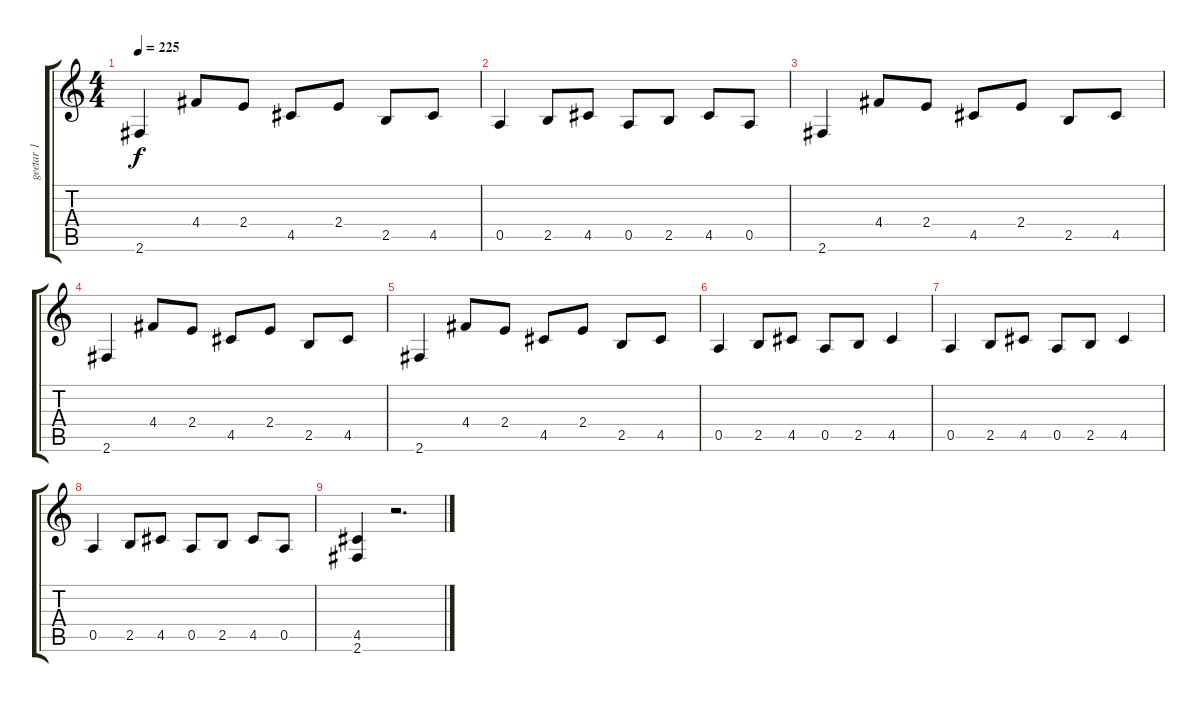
\track ("geetar 1" "geetar 1") {instrument distortionguitar}
\staff {score tabs}
\tuning (E4 B3 G3 D3 A2 E2) {hide}
\ts (4 4)
\tempo 225
\clef g2
\ks c
2.6.4{dy f} 4.4.8 2.4.8 4.5.8 2.4.8 2.5.8 4.5.8 |
0.5.4 2.5.8 4.5.8 0.5.8 2.5.8 4.5.8 0.5.8 |
2.6.4 4.4.8 2.4.8 4.5.8 2.4.8 2.5.8 4.5.8 |
2.6.4 4.4.8 2.4.8 4.5.8 2.4.8 2.5.8 4.5.8 |
2.6.4 4.4.8 2.4.8 4.5.8 2.4.8 2.5.8 4.5.8 |
0.5.4 2.5.8 4.5.8 0.5.8 2.5.8 4.5.4 |
0.5.4 2.5.8 4.5.8 0.5.8 2.5.8 4.5.4 |
0.5.4 2.5.8 4.5.8 0.5.8 2.5.8 4.5.8 0.5.8 |
(4.5 2.6).4 r.2{d}
